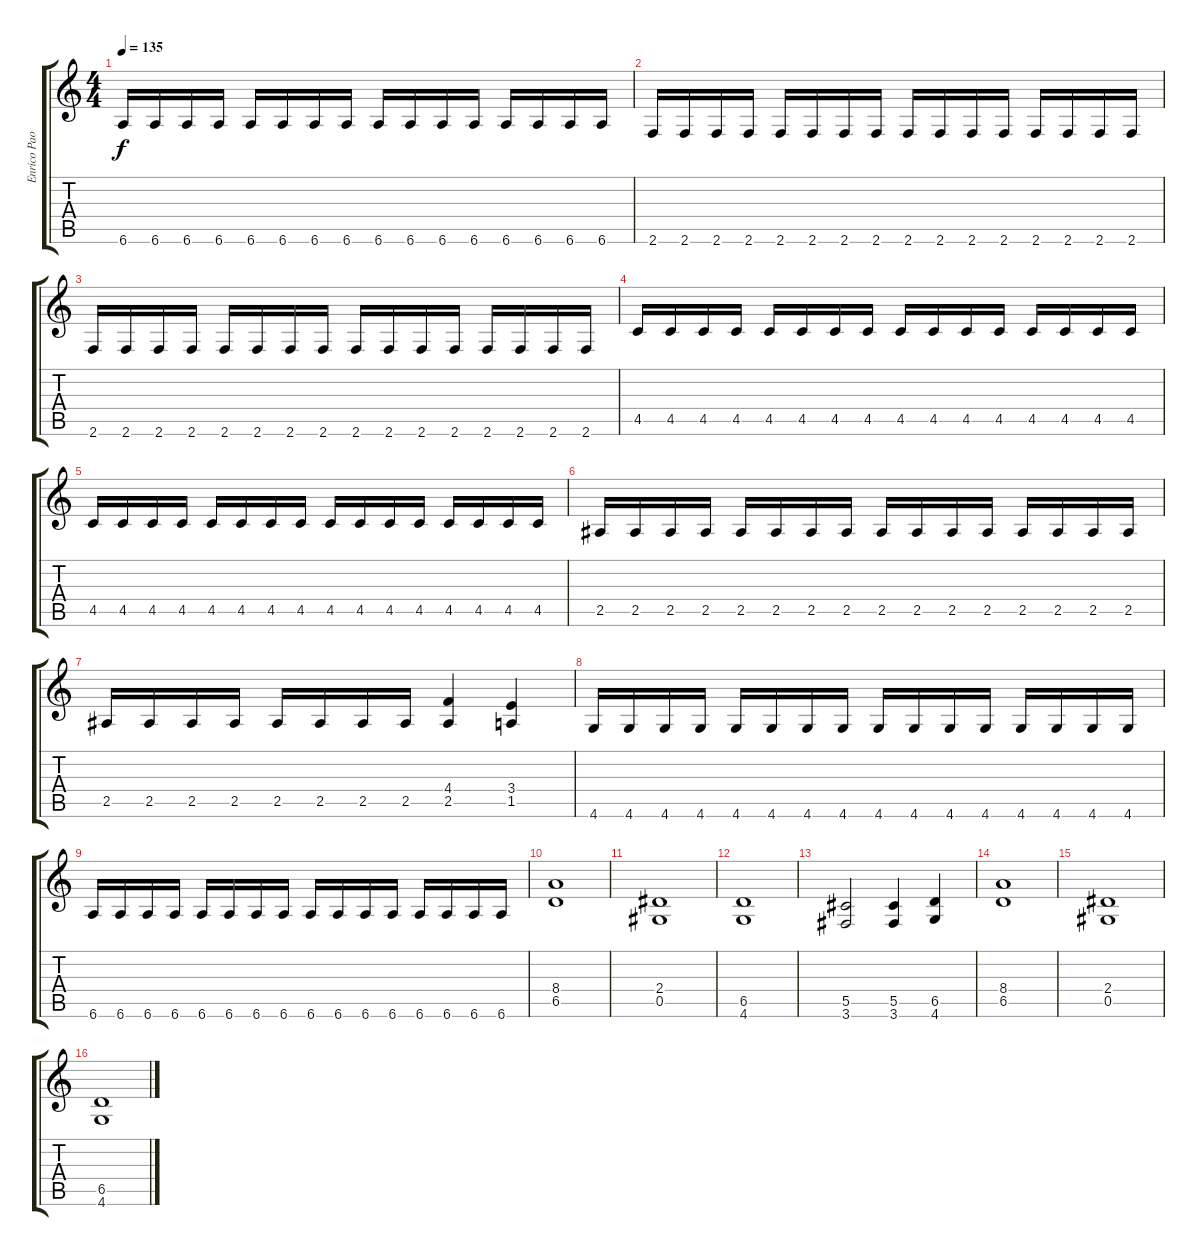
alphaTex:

\track ("Enrico Paoli" "Enrico Pao") {instrument distortionguitar}
\staff {score tabs}
\tuning (Eb4 Bb3 Gb3 Db3 Ab2 Eb2) {hide}
\ts (4 4)
\tempo 135
\clef g2
\ks c
6.6.16{dy f} 6.6.16 6.6.16 6.6.16 6.6.16 6.6.16 6.6.16 6.6.16 6.6.16 6.6.16 6.6.16 6.6.16 6.6.16 6.6.16 6.6.16 6.6.16 |
2.6.16 2.6.16 2.6.16 2.6.16 2.6.16 2.6.16 2.6.16 2.6.16 2.6.16 2.6.16 2.6.16 2.6.16 2.6.16 2.6.16 2.6.16 2.6.16 |
2.6.16 2.6.16 2.6.16 2.6.16 2.6.16 2.6.16 2.6.16 2.6.16 2.6.16 2.6.16 2.6.16 2.6.16 2.6.16 2.6.16 2.6.16 2.6.16 |
4.5.16 4.5.16 4.5.16 4.5.16 4.5.16 4.5.16 4.5.16 4.5.16 4.5.16 4.5.16 4.5.16 4.5.16 4.5.16 4.5.16 4.5.16 4.5.16 |
4.5.16 4.5.16 4.5.16 4.5.16 4.5.16 4.5.16 4.5.16 4.5.16 4.5.16 4.5.16 4.5.16 4.5.16 4.5.16 4.5.16 4.5.16 4.5.16 |
2.5.16 2.5.16 2.5.16 2.5.16 2.5.16 2.5.16 2.5.16 2.5.16 2.5.16 2.5.16 2.5.16 2.5.16 2.5.16 2.5.16 2.5.16 2.5.16 |
2.5.16 2.5.16 2.5.16 2.5.16 2.5.16 2.5.16 2.5.16 2.5.16 (4.4 2.5).4 (3.4 1.5).4 |
4.6.16 4.6.16 4.6.16 4.6.16 4.6.16 4.6.16 4.6.16 4.6.16 4.6.16 4.6.16 4.6.16 4.6.16 4.6.16 4.6.16 4.6.16 4.6.16 |
6.6.16 6.6.16 6.6.16 6.6.16 6.6.16 6.6.16 6.6.16 6.6.16 6.6.16 6.6.16 6.6.16 6.6.16 6.6.16 6.6.16 6.6.16 6.6.16 |
(8.4 6.5).1 |
(2.4 0.5).1 |
(6.5 4.6).1 |
(5.5 3.6).2 (5.5 3.6).4 (6.5 4.6).4 |
(8.4 6.5).1 |
(2.4 0.5).1 |
(6.5 4.6).1
